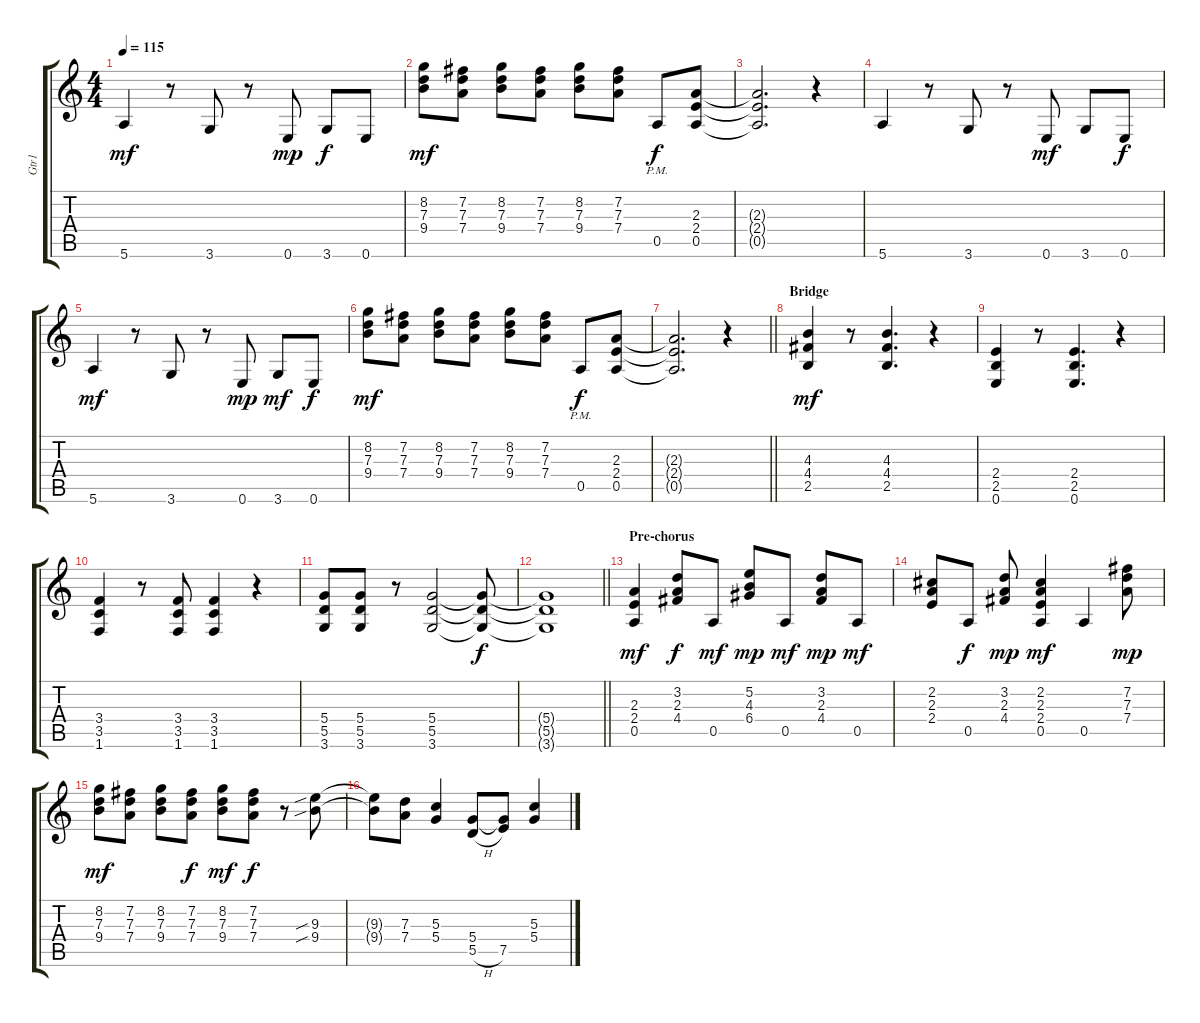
\track ("Gtr1" "Gtr1") {instrument overdrivenguitar}
\staff {score tabs}
\tuning (E4 B3 G3 D3 A2 E2) {hide}
\ts (4 4)
\tempo 115
\clef g2
\ks c
5.6.4{dy mf} r.8 3.6.8 r.8 0.6.8{dy mp} 3.6.8{dy f} 0.6.8 |
(8.2 7.3 9.4).8{dy mf} (7.2 7.3 7.4).8 (8.2 7.3 9.4).8 (7.2 7.3 7.4).8 (8.2 7.3 9.4).8 (7.2 7.3 7.4).8 0.5{pm}.8{dy f} (2.3 2.4 0.5).8 |
(2.3{t} 2.4{t} 0.5{t}).2{d} r.4 |
5.6.4 r.8 3.6.8 r.8 0.6.8{dy mf} 3.6.8 0.6.8{dy f} |
5.6.4{dy mf} r.8 3.6.8 r.8 0.6.8{dy mp} 3.6.8{dy mf} 0.6.8{dy f} |
(8.2 7.3 9.4).8{dy mf} (7.2 7.3 7.4).8 (8.2 7.3 9.4).8 (7.2 7.3 7.4).8 (8.2 7.3 9.4).8 (7.2 7.3 7.4).8 0.5{pm}.8{dy f} (2.3 2.4 0.5).8 |
\barLineRight lightlight
(2.3{t} 2.4{t} 0.5{t}).2{d} r.4 |
\section ("" "Bridge")
(4.3 4.4 2.5).4{dy mf} r.8 (4.3 4.4 2.5).4{d} r.4 |
(2.4 2.5 0.6).4 r.8 (2.4 2.5 0.6).4{d} r.4 |
(3.4 3.5 1.6).4 r.8 (3.4 3.5 1.6).8 (3.4 3.5 1.6).4 r.4 |
(5.4 5.5 3.6).8 (5.4 5.5 3.6).8 r.8 (5.4 5.5 3.6).2 (5.4{t} 5.5{t} 3.6{t}).8{dy f} |
\barLineRight lightlight
(5.4{t} 5.5{t} 3.6{t}).1 |
\section ("" "Pre-chorus")
(2.3 2.4 0.5).4{dy mf} (3.2 2.3 4.4).8{dy f} 0.5.8{dy mf} (5.2 4.3 6.4).8{dy mp} 0.5.8{dy mf} (3.2 2.3 4.4).8{dy mp} 0.5.8{dy mf} |
(2.2 2.3 2.4).8 0.5.8{dy f} (3.2 2.3 4.4).8{dy mp} (2.2 2.3 2.4 0.5).4{dy mf} 0.5.4 (7.2 7.3 7.4).8{dy mp} |
(8.2 7.3 9.4).8{dy mf} (7.2 7.3 7.4).8 (8.2 7.3 9.4).8 (7.2 7.3 7.4).8{dy f} (8.2 7.3 9.4).8{dy mf} (7.2 7.3 7.4).8{dy f} r.8 (9.3{sib} 9.4{sib}).8 |
(9.3{t} 9.4{t}).8 (7.3 7.4).8 (5.3 5.4).4 (5.4 5.5{h}).8 (5.4{t} 7.5).8 (5.3 5.4).4
